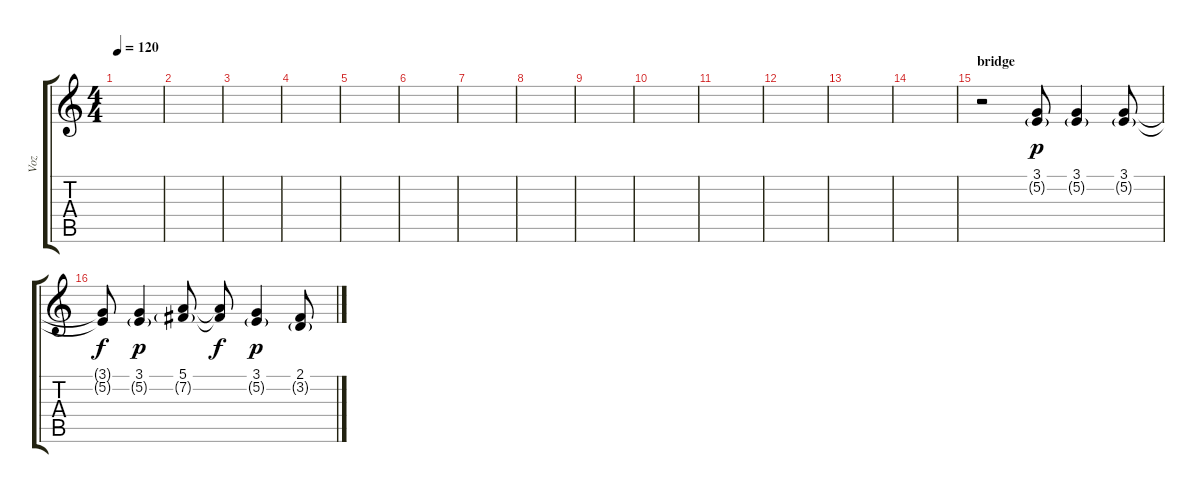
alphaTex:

\track ("Voz" "Voz") {instrument harmonica}
\staff {score tabs}
\tuning (E4 B3 G3 D3 A2 E2) {hide}
\ts (4 4)
\tempo 120
\clef g2
\ks c
|
|
|
|
|
|
|
|
|
|
|
|
|
|
\section ("" "bridge")
r.2 (3.1 5.2{g}).8{dy p} (3.1 5.2{g}).4 (3.1 5.2{g}).8 |
(3.1{t} 5.2{t}).8{dy f} (3.1 5.2{g}).4{dy p} (5.1 7.2{g}).8 (5.1{t} 7.2{t}).8{dy f} (3.1 5.2{g}).4{dy p} (2.1 3.2{g}).8
